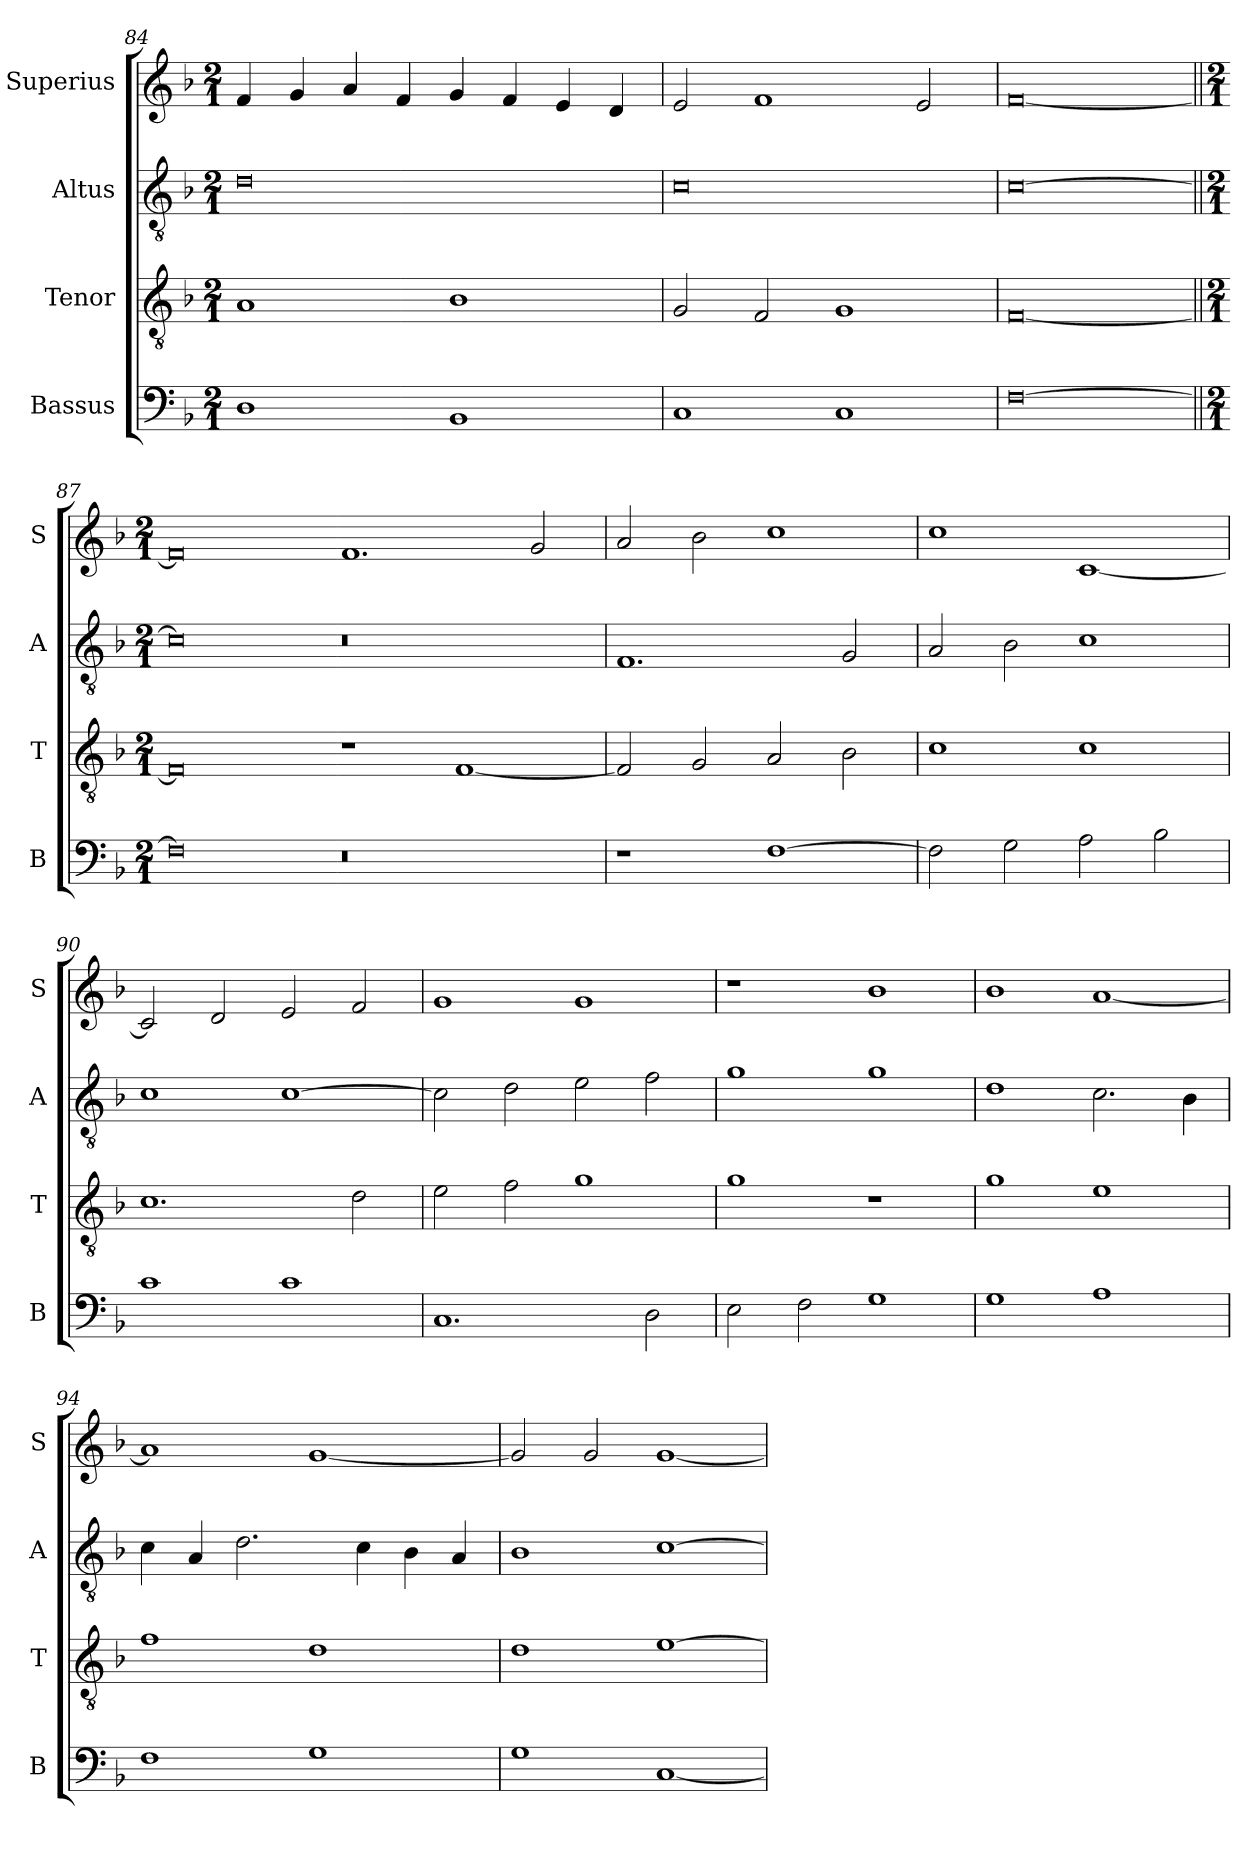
**kern	**kern	**kern	**kern
*part4	*part3	*part2	*part1
*staff4	*staff3	*staff2	*staff1
*I"Bassus	*I"Tenor	*I"Altus	*I"Superius
*I'B	*I'T	*I'A	*I'S
*clefF4	*clefGv2	*clefGv2	*clefG2
*k[b-]	*k[b-]	*k[b-]	*k[b-]
*F:	*F:	*F:	*F:
*M2/1	*M2/1	*M2/1	*M2/1
=84	=84	=84	=84
1D	1A	0d	4f
.	.	.	4g
.	.	.	4a
.	.	.	4f
1BB-	1B-	.	4g
.	.	.	4f
.	.	.	4e
.	.	.	4d
=85	=85	=85	=85
1C	2G	0c	2e
.	2F	.	1f
1C	1G	.	.
.	.	.	2e
=86	=86	=86	=86
[0F	[0F	[0c	[0f
=87||	=87||	=87||	=87||
*M2/1	*M2/1	*M2/1	*M2/1
0F]	0F]	0c]	0f]
0r	1r	0r	1.f
.	[1F	.	.
.	.	.	2g
=88	=88	=88	=88
1r	2F]	1.F	2a
.	2G	.	2b-
[1F	2A	.	1cc
.	2B-	2G	.
=89	=89	=89	=89
2F]	1c	2A	1cc
2G	.	2B-	.
2A	1c	1c	[1c
2B-	.	.	.
=90	=90	=90	=90
1c	1.c	1c	2c]
.	.	.	2d
1c	.	[1c	2e
.	2d	.	2f
=91	=91	=91	=91
1.C	2e	2c]	1g
.	2f	2d	.
.	1g	2e	1g
2D	.	2f	.
=92	=92	=92	=92
2E	1g	1g	1r
2F	.	.	.
1G	1r	1g	1b-
=93	=93	=93	=93
1G	1g	1d	1b-
1A	1e	2.c	[1a
.	.	4B-	.
=94	=94	=94	=94
1F	1f	4c	1a]
.	.	4A	.
.	.	2.d	.
1G	1d	.	[1g
.	.	4c	.
.	.	4B-	.
.	.	4A	.
=95	=95	=95	=95
1G	1d	1B-	2g]
.	.	.	2g
[1C	[1e	[1c	[1g
=	=	=	=
*-	*-	*-	*-
